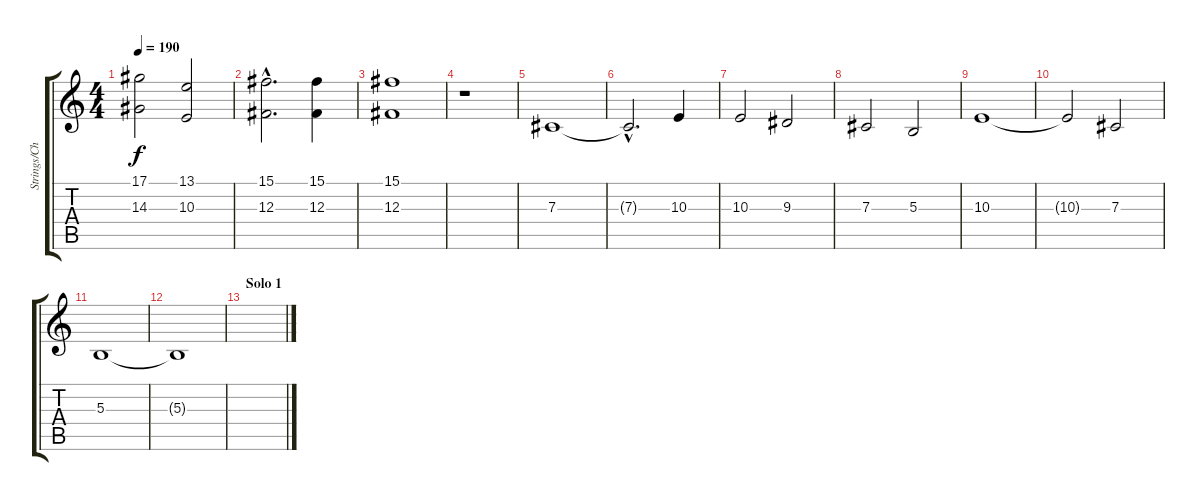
\track ("Strings/Choir" "Strings/Ch") {instrument stringensemble1}
\staff {score tabs}
\tuning (Eb4 Bb3 Gb3 Db3 Ab2 Eb2) {hide}
\ts (4 4)
\tempo 190
\clef g2
\ks c
(17.1 14.3).2{dy f} (13.1 10.3).2 |
(15.1{hac} 12.3{hac}).2{d} (15.1 12.3).4 |
(15.1 12.3).1 |
r.1 |
7.3.1{volume 13 instrument choiraahs} |
7.3{hac t}.2{d} 10.3.4 |
10.3.2 9.3.2 |
7.3.2 5.3.2 |
10.3.1 |
10.3{t}.2 7.3.2 |
5.3.1 |
5.3{t}.1 |
\section ("" "Solo 1")
